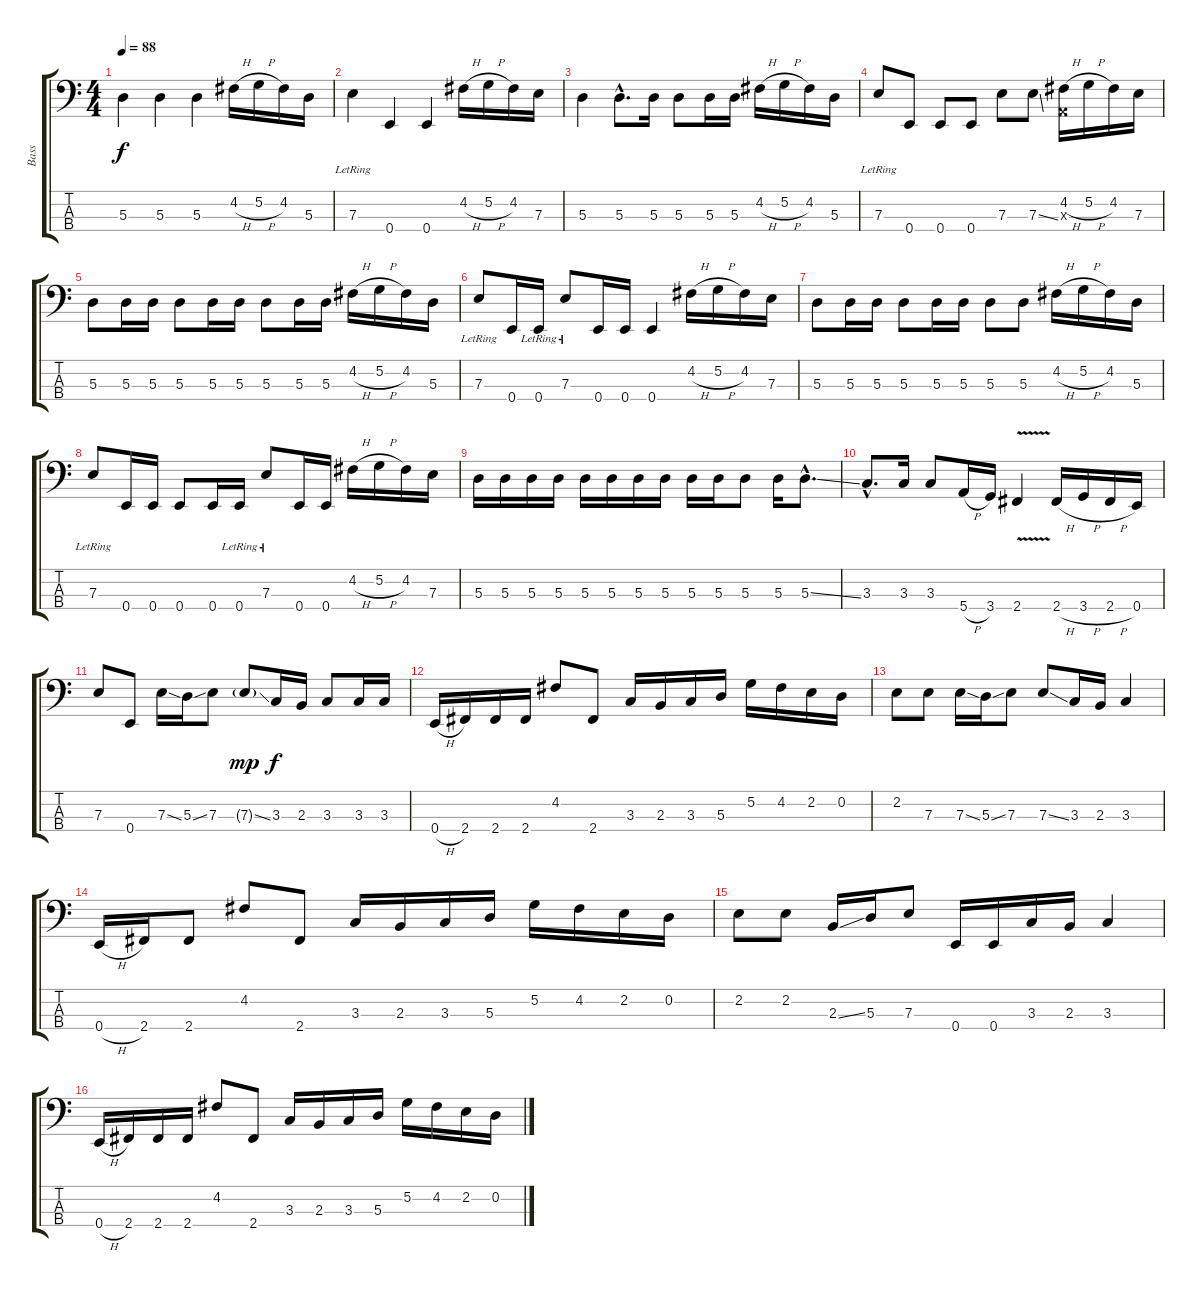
\track ("Bass" "Bass") {instrument electricbassfinger}
\staff {score tabs}
\tuning (G2 D2 A1 E1) {hide}
\ts (4 4)
\tempo 88
\clef f4
\ks c
5.3.4{dy f} 5.3.4 5.3.4 4.2{h}.16 5.2{h}.16 4.2.16 5.3.16 |
7.3{lr}.4 0.4.4 0.4.4 4.2{h}.16 5.2{h}.16 4.2.16 7.3.16 |
5.3.4 5.3{hac}.8{d} 5.3.16 5.3.8 5.3.16 5.3.16 4.2{h}.16 5.2{h}.16 4.2.16 5.3.16 |
7.3{lr}.8 0.4.8 0.4.8 0.4.8 7.3.8 7.3{ss}.8 (4.2{h} 0.3{x}).16 5.2{h}.16 4.2.16 7.3.16 |
5.3.8 5.3.16 5.3.16 5.3.8 5.3.16 5.3.16 5.3.8 5.3.16 5.3.16 4.2{h}.16 5.2{h}.16 4.2.16 5.3.16 |
7.3{lr}.8 0.4.16 0.4{lr}.16 7.3{lr}.8 0.4.16 0.4.16 0.4.4 4.2{h}.16 5.2{h}.16 4.2.16 7.3.16 |
5.3.8 5.3.16 5.3.16 5.3.8 5.3.16 5.3.16 5.3.8 5.3.8 4.2{h}.16 5.2{h}.16 4.2.16 5.3.16 |
7.3{lr}.8 0.4.16 0.4.16 0.4.8 0.4.16 0.4{lr}.16 7.3{lr}.8 0.4.16 0.4.16 4.2{h}.16 5.2{h}.16 4.2.16 7.3.16 |
5.3.16 5.3.16 5.3.16 5.3.16 5.3.16 5.3.16 5.3.16 5.3.16 5.3.16 5.3.16 5.3.8 5.3.16 5.3{ss hac}.8{d} |
3.3{hac}.8{d} 3.3.16 3.3.8 5.4{h}.16 3.4.16 2.4{v}.4 2.4{h}.16 3.4{h}.16 2.4{h}.16 0.4.16 |
7.3.8 0.4.8 7.3{ss}.16 5.3{ss}.16 7.3.8 7.3{ss g}.8{dy mp} 3.3.16{dy f} 2.3.16 3.3.8 3.3.16 3.3.16 |
0.4{h}.16 2.4.16 2.4.16 2.4.16 4.2.8 2.4.8 3.3.16 2.3.16 3.3.16 5.3.16 5.2.16 4.2.16 2.2.16 0.2.16 |
2.2.8 7.3.8 7.3{ss}.16 5.3{ss}.16 7.3.8 7.3{ss}.8 3.3.16 2.3.16 3.3.4 |
0.4{h}.16 2.4.16 2.4.8 4.2.8 2.4.8 3.3.16 2.3.16 3.3.16 5.3.16 5.2.16 4.2.16 2.2.16 0.2.16 |
2.2.8 2.2.8 2.3{ss}.16 5.3.16 7.3.8 0.4.16 0.4.16 3.3.16 2.3.16 3.3.4 |
0.4{h}.16 2.4.16 2.4.16 2.4.16 4.2.8 2.4.8 3.3.16 2.3.16 3.3.16 5.3.16 5.2.16 4.2.16 2.2.16 0.2.16
